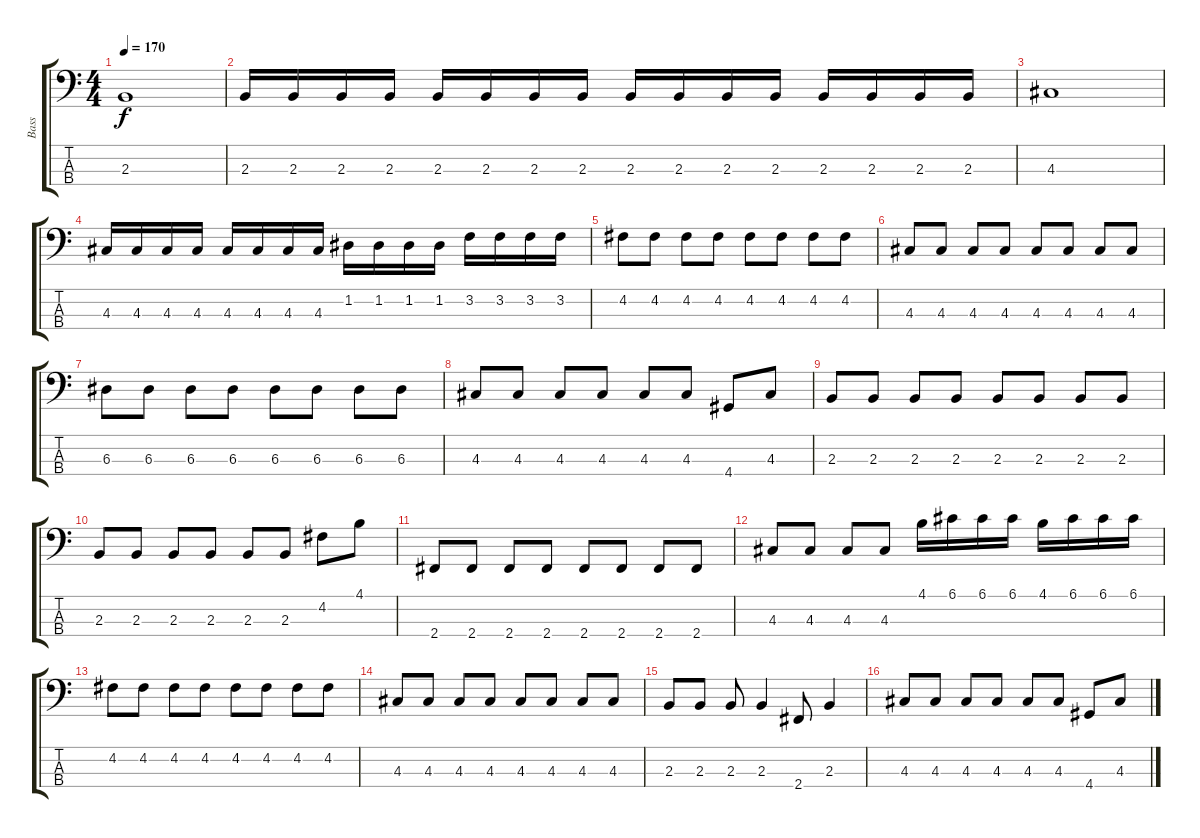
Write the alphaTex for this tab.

\track ("Bass" "Bass") {instrument electricbassfinger}
\staff {score tabs}
\tuning (G2 D2 A1 E1) {hide}
\ts (4 4)
\tempo 170
\clef f4
\ks c
2.3.1{dy f} |
2.3.16 2.3.16 2.3.16 2.3.16 2.3.16 2.3.16 2.3.16 2.3.16 2.3.16 2.3.16 2.3.16 2.3.16 2.3.16 2.3.16 2.3.16 2.3.16 |
4.3.1 |
4.3.16 4.3.16 4.3.16 4.3.16 4.3.16 4.3.16 4.3.16 4.3.16 1.2.16 1.2.16 1.2.16 1.2.16 3.2.16 3.2.16 3.2.16 3.2.16 |
4.2.8 4.2.8 4.2.8 4.2.8 4.2.8 4.2.8 4.2.8 4.2.8 |
4.3.8 4.3.8 4.3.8 4.3.8 4.3.8 4.3.8 4.3.8 4.3.8 |
6.3.8 6.3.8 6.3.8 6.3.8 6.3.8 6.3.8 6.3.8 6.3.8 |
4.3.8 4.3.8 4.3.8 4.3.8 4.3.8 4.3.8 4.4.8 4.3.8 |
2.3.8 2.3.8 2.3.8 2.3.8 2.3.8 2.3.8 2.3.8 2.3.8 |
2.3.8 2.3.8 2.3.8 2.3.8 2.3.8 2.3.8 4.2.8 4.1.8 |
2.4.8 2.4.8 2.4.8 2.4.8 2.4.8 2.4.8 2.4.8 2.4.8 |
4.3.8 4.3.8 4.3.8 4.3.8 4.1.16 6.1.16 6.1.16 6.1.16 4.1.16 6.1.16 6.1.16 6.1.16 |
4.2.8 4.2.8 4.2.8 4.2.8 4.2.8 4.2.8 4.2.8 4.2.8 |
4.3.8 4.3.8 4.3.8 4.3.8 4.3.8 4.3.8 4.3.8 4.3.8 |
2.3.8 2.3.8 2.3.8 2.3.4 2.4.8 2.3.4 |
4.3.8 4.3.8 4.3.8 4.3.8 4.3.8 4.3.8 4.4.8 4.3.8
